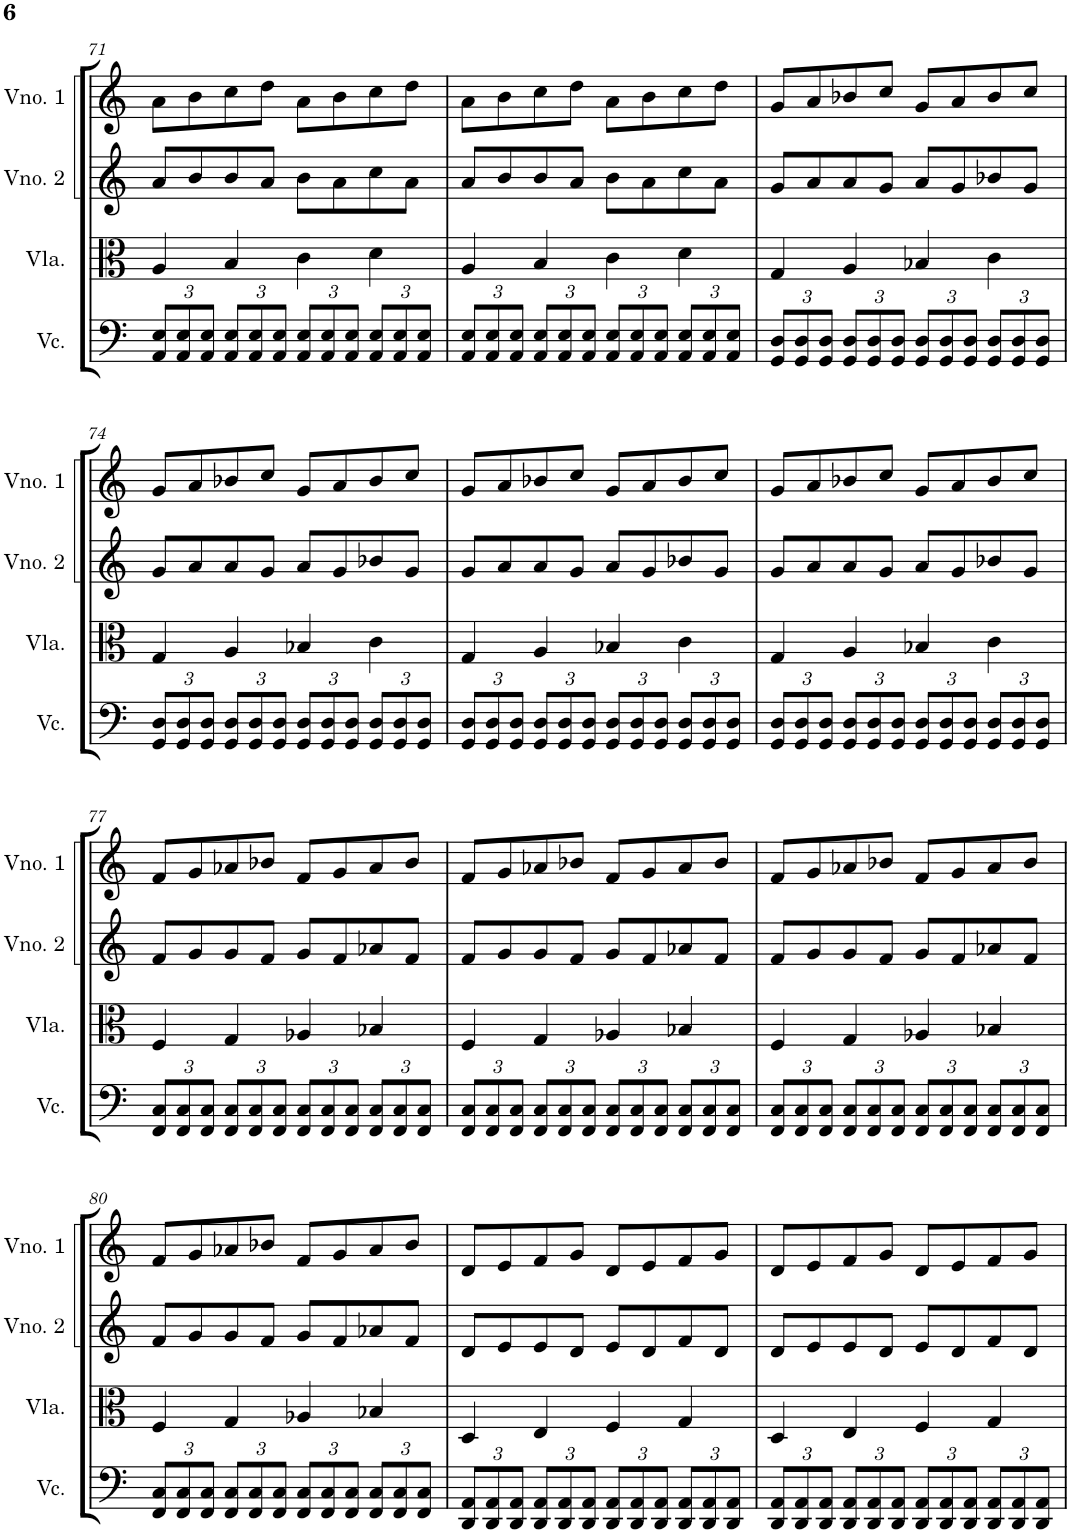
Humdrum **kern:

**kern	**kern	**kern	**kern
*part4	*part3	*part2	*part1
*staff4	*staff3	*staff2	*staff1
*I"Violoncelo	*I"Viola	*I"Violino 2	*I"Violino 1
*I'Vc.	*I'Vla.	*I'Vno. 2	*I'Vno. 1
!!LO:PB:g=z
*clefF4	*clefC3	*clefG2	*clefG2
*k[]	*k[]	*k[]	*k[]
*M4/4	*M4/4	*M4/4	*M4/4
*Xbrackettup	*	*	*
=71	=71	=71	=71
12AA/ 12E/L	4A/	8a/L	8a\L
12AA/ 12E/	.	.	.
.	.	8b/	8b\
12AA/ 12E/J	.	.	.
12AA/ 12E/L	4B/	8b/	8cc\
12AA/ 12E/	.	.	.
.	.	8a/J	8dd\J
12AA/ 12E/J	.	.	.
12AA/ 12E/L	4c\	8b\L	8a\L
12AA/ 12E/	.	.	.
.	.	8a\	8b\
12AA/ 12E/J	.	.	.
12AA/ 12E/L	4d\	8cc\	8cc\
12AA/ 12E/	.	.	.
.	.	8a\J	8dd\J
12AA/ 12E/J	.	.	.
=72	=72	=72	=72
12AA/ 12E/L	4A/	8a/L	8a\L
12AA/ 12E/	.	.	.
.	.	8b/	8b\
12AA/ 12E/J	.	.	.
12AA/ 12E/L	4B/	8b/	8cc\
12AA/ 12E/	.	.	.
.	.	8a/J	8dd\J
12AA/ 12E/J	.	.	.
12AA/ 12E/L	4c\	8b\L	8a\L
12AA/ 12E/	.	.	.
.	.	8a\	8b\
12AA/ 12E/J	.	.	.
12AA/ 12E/L	4d\	8cc\	8cc\
12AA/ 12E/	.	.	.
.	.	8a\J	8dd\J
12AA/ 12E/J	.	.	.
=73	=73	=73	=73
12GG/ 12D/L	4G/	8g/L	8g/L
12GG/ 12D/	.	.	.
.	.	8a/	8a/
12GG/ 12D/J	.	.	.
12GG/ 12D/L	4A/	8a/	8b-X/
12GG/ 12D/	.	.	.
.	.	8g/J	8cc/J
12GG/ 12D/J	.	.	.
12GG/ 12D/L	4B-X/	8a/L	8g/L
12GG/ 12D/	.	.	.
.	.	8g/	8a/
12GG/ 12D/J	.	.	.
12GG/ 12D/L	4c\	8b-X/	8b-/
12GG/ 12D/	.	.	.
.	.	8g/J	8cc/J
12GG/ 12D/J	.	.	.
!!LO:LB:g=z
=74	=74	=74	=74
12GG/ 12D/L	4G/	8g/L	8g/L
12GG/ 12D/	.	.	.
.	.	8a/	8a/
12GG/ 12D/J	.	.	.
12GG/ 12D/L	4A/	8a/	8b-X/
12GG/ 12D/	.	.	.
.	.	8g/J	8cc/J
12GG/ 12D/J	.	.	.
12GG/ 12D/L	4B-X/	8a/L	8g/L
12GG/ 12D/	.	.	.
.	.	8g/	8a/
12GG/ 12D/J	.	.	.
12GG/ 12D/L	4c\	8b-X/	8b-/
12GG/ 12D/	.	.	.
.	.	8g/J	8cc/J
12GG/ 12D/J	.	.	.
=75	=75	=75	=75
12GG/ 12D/L	4G/	8g/L	8g/L
12GG/ 12D/	.	.	.
.	.	8a/	8a/
12GG/ 12D/J	.	.	.
12GG/ 12D/L	4A/	8a/	8b-X/
12GG/ 12D/	.	.	.
.	.	8g/J	8cc/J
12GG/ 12D/J	.	.	.
12GG/ 12D/L	4B-X/	8a/L	8g/L
12GG/ 12D/	.	.	.
.	.	8g/	8a/
12GG/ 12D/J	.	.	.
12GG/ 12D/L	4c\	8b-X/	8b-/
12GG/ 12D/	.	.	.
.	.	8g/J	8cc/J
12GG/ 12D/J	.	.	.
=76	=76	=76	=76
12GG/ 12D/L	4G/	8g/L	8g/L
12GG/ 12D/	.	.	.
.	.	8a/	8a/
12GG/ 12D/J	.	.	.
12GG/ 12D/L	4A/	8a/	8b-X/
12GG/ 12D/	.	.	.
.	.	8g/J	8cc/J
12GG/ 12D/J	.	.	.
12GG/ 12D/L	4B-X/	8a/L	8g/L
12GG/ 12D/	.	.	.
.	.	8g/	8a/
12GG/ 12D/J	.	.	.
12GG/ 12D/L	4c\	8b-X/	8b-/
12GG/ 12D/	.	.	.
.	.	8g/J	8cc/J
12GG/ 12D/J	.	.	.
!!LO:LB:g=z
=77	=77	=77	=77
12FF/ 12C/L	4F/	8f/L	8f/L
12FF/ 12C/	.	.	.
.	.	8g/	8g/
12FF/ 12C/J	.	.	.
12FF/ 12C/L	4G/	8g/	8a-X/
12FF/ 12C/	.	.	.
.	.	8f/J	8b-X/J
12FF/ 12C/J	.	.	.
12FF/ 12C/L	4A-X/	8g/L	8f/L
12FF/ 12C/	.	.	.
.	.	8f/	8g/
12FF/ 12C/J	.	.	.
12FF/ 12C/L	4B-X/	8a-X/	8a-/
12FF/ 12C/	.	.	.
.	.	8f/J	8b-/J
12FF/ 12C/J	.	.	.
=78	=78	=78	=78
12FF/ 12C/L	4F/	8f/L	8f/L
12FF/ 12C/	.	.	.
.	.	8g/	8g/
12FF/ 12C/J	.	.	.
12FF/ 12C/L	4G/	8g/	8a-X/
12FF/ 12C/	.	.	.
.	.	8f/J	8b-X/J
12FF/ 12C/J	.	.	.
12FF/ 12C/L	4A-X/	8g/L	8f/L
12FF/ 12C/	.	.	.
.	.	8f/	8g/
12FF/ 12C/J	.	.	.
12FF/ 12C/L	4B-X/	8a-X/	8a-/
12FF/ 12C/	.	.	.
.	.	8f/J	8b-/J
12FF/ 12C/J	.	.	.
=79	=79	=79	=79
12FF/ 12C/L	4F/	8f/L	8f/L
12FF/ 12C/	.	.	.
.	.	8g/	8g/
12FF/ 12C/J	.	.	.
12FF/ 12C/L	4G/	8g/	8a-X/
12FF/ 12C/	.	.	.
.	.	8f/J	8b-X/J
12FF/ 12C/J	.	.	.
12FF/ 12C/L	4A-X/	8g/L	8f/L
12FF/ 12C/	.	.	.
.	.	8f/	8g/
12FF/ 12C/J	.	.	.
12FF/ 12C/L	4B-X/	8a-X/	8a-/
12FF/ 12C/	.	.	.
.	.	8f/J	8b-/J
12FF/ 12C/J	.	.	.
!!LO:LB:g=z
=80	=80	=80	=80
12FF/ 12C/L	4F/	8f/L	8f/L
12FF/ 12C/	.	.	.
.	.	8g/	8g/
12FF/ 12C/J	.	.	.
12FF/ 12C/L	4G/	8g/	8a-X/
12FF/ 12C/	.	.	.
.	.	8f/J	8b-X/J
12FF/ 12C/J	.	.	.
12FF/ 12C/L	4A-X/	8g/L	8f/L
12FF/ 12C/	.	.	.
.	.	8f/	8g/
12FF/ 12C/J	.	.	.
12FF/ 12C/L	4B-X/	8a-X/	8a-/
12FF/ 12C/	.	.	.
.	.	8f/J	8b-/J
12FF/ 12C/J	.	.	.
=81	=81	=81	=81
12DD/ 12AA/L	4D/	8d/L	8d/L
12DD/ 12AA/	.	.	.
.	.	8e/	8e/
12DD/ 12AA/J	.	.	.
12DD/ 12AA/L	4E/	8e/	8f/
12DD/ 12AA/	.	.	.
.	.	8d/J	8g/J
12DD/ 12AA/J	.	.	.
12DD/ 12AA/L	4F/	8e/L	8d/L
12DD/ 12AA/	.	.	.
.	.	8d/	8e/
12DD/ 12AA/J	.	.	.
12DD/ 12AA/L	4G/	8f/	8f/
12DD/ 12AA/	.	.	.
.	.	8d/J	8g/J
12DD/ 12AA/J	.	.	.
=82	=82	=82	=82
12DD/ 12AA/L	4D/	8d/L	8d/L
12DD/ 12AA/	.	.	.
.	.	8e/	8e/
12DD/ 12AA/J	.	.	.
12DD/ 12AA/L	4E/	8e/	8f/
12DD/ 12AA/	.	.	.
.	.	8d/J	8g/J
12DD/ 12AA/J	.	.	.
12DD/ 12AA/L	4F/	8e/L	8d/L
12DD/ 12AA/	.	.	.
.	.	8d/	8e/
12DD/ 12AA/J	.	.	.
12DD/ 12AA/L	4G/	8f/	8f/
12DD/ 12AA/	.	.	.
.	.	8d/J	8g/J
12DD/ 12AA/J	.	.	.
=	=	=	=
*-	*-	*-	*-
